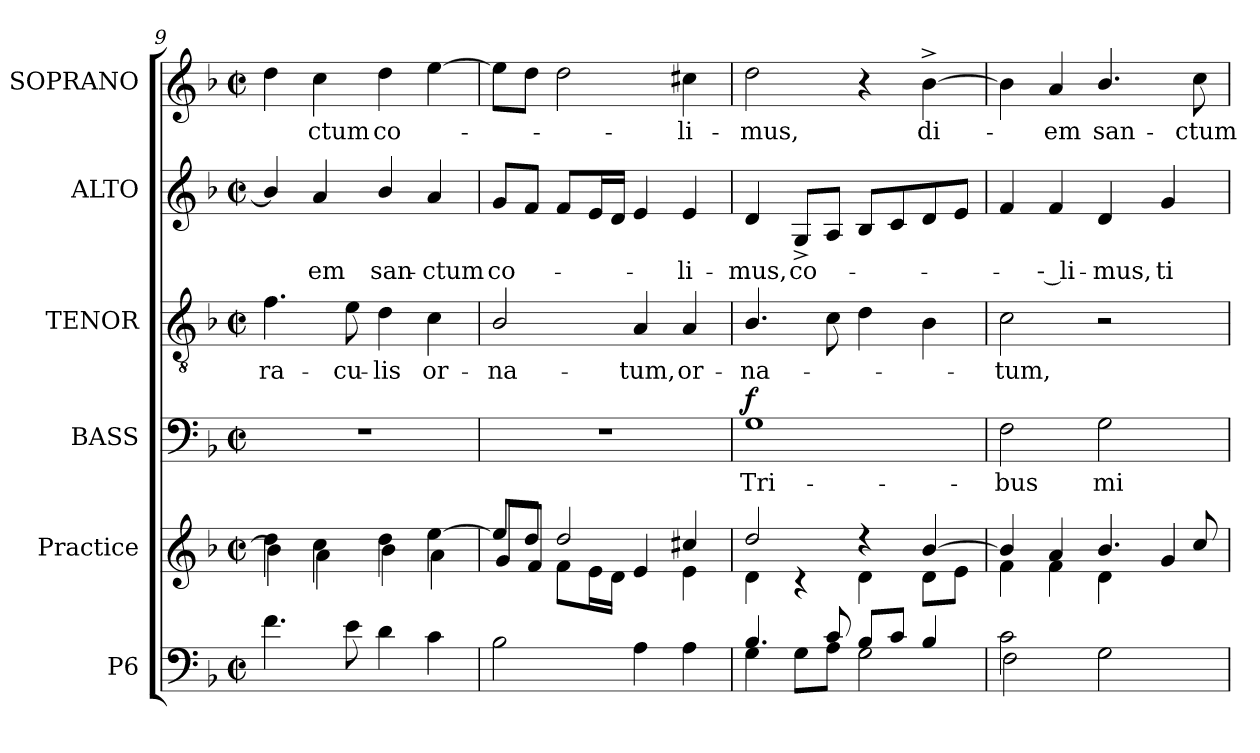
**kern	**kern	**kern	**text	**dynam	**kern	**text	**kern	**text	**kern	**text
*part6	*part5	*part4	*part4	*part4	*part3	*part3	*part2	*part2	*part1	*part1
*staff6	*staff5	*staff4	*staff4	*staff4	*staff3	*staff3	*staff2	*staff2	*staff1	*staff1
*I"P6	*I"Practice	*I"BASS	*	*	*I"TENOR	*	*I"ALTO	*	*I"SOPRANO	*
*	*	*I'B.	*	*	*I'T.	*	*I'A.	*	*I'S.	*
!!LO:PB:g=z
*clefF4	*clefG2	*clefF4	*	*	*clefGv2	*	*clefG2	*	*clefG2	*
*	*	*	*	*	*ITrd7c12	*	*	*	*	*
*k[b-]	*k[b-]	*k[b-]	*	*	*k[b-]	*	*k[b-]	*	*k[b-]	*
*F:	*F:	*F:	*	*	*F:	*	*F:	*	*F:	*
*M2/2	*M2/2	*M2/2	*	*	*M2/2	*	*M2/2	*	*M2/2	*
*met(c|)	*met(c|)	*met(c|)	*	*	*met(c|)	*	*met(c|)	*	*met(c|)	*
=9	=9	=9	=9	=9	=9	=9	=9	=9	=9	=9
*	*^	*	*	*	*	*	*	*	*	*
!	!	!	!	!	!	!	!LO:LY:b:color=#000000	!	!	!	!
!	!	!	!	!	!	!	!	!	!	!	!LO:LY:b:color=#000000
4.fi\	4ddi\	4b-i\]	1r	.	.	4.Fi\	-ra-	4b-i/]	.	4ddi\	--
!	!	!	!	!	!	!	!	!	!LO:LY:b:color=#000000	!	!
!	!	!	!	!	!	!	!	!	!	!	!LO:LY:b:color=#000000
.	4cci\	4ai\	.	.	.	.	.	4ai/	-em	4cci\	ctum
!	!	!	!	!	!	!	!LO:LY:b:color=#000000	!	!	!	!
8ei\	.	.	.	.	.	8Ei\	-cu-	.	.	.	.
!	!	!	!	!	!	!	!LO:LY:b:color=#000000	!	!	!	!
!	!	!	!	!	!	!	!	!	!LO:LY:b:color=#000000	!	!
!	!	!	!	!	!	!	!	!	!	!	!LO:LY:b:color=#000000
4di\	4ddi\	4b-i\	.	.	.	4Di\	-lis	4b-i/	san-	4ddi\	co-
!	!	!	!	!	!	!	!LO:LY:b:color=#000000	!	!	!	!
!	!	!	!	!	!	!	!	!	!LO:LY:b:color=#000000	!	!
4ci\	[4eei\	4ai\	.	.	.	4Ci\	or-	4ai/	-ctum	[4eei\	.
=10	=10	=10	=10	=10	=10	=10	=10	=10	=10	=10	=10
!	!	!	!	!	!	!	!LO:LY:b:color=#000000	!	!	!	!
!	!	!	!	!	!	!	!	!	!LO:LY:b:color=#000000	!	!
2B-i\	8eei/L]	8gi/L	1r	.	.	2BB-i/	-na-	8gi/L	co-	8eei\L]	.
.	8ddi/J	8fi/J	.	.	.	.	.	8fi/J	.	8ddi\J	.
.	2ddi/	8fi\L	.	.	.	.	.	8fi/L	.	2ddi\	.
.	.	16ei\L	.	.	.	.	.	16ei/L	.	.	.
.	.	16di\JJ	.	.	.	.	.	16di/JJ	.	.	.
!	!	!	!	!	!	!	!LO:LY:b:color=#000000	!	!	!	!
4Ai\	.	4ei/	.	.	.	4AAi/	-tum,	4ei/	.	.	.
!	!	!	!	!	!	!	!LO:LY:b:color=#000000	!	!	!	!
!	!	!	!	!	!	!	!	!	!LO:LY:b:color=#000000	!	!
!	!	!	!	!	!	!	!	!	!	!	!LO:LY:b:color=#000000
4Ai\	4cc#Xi/	4ei\	.	.	.	4AAi/	or-	4ei/	-li-	4cc#Xi\	-li-
=11	=11	=11	=11	=11	=11	=11	=11	=11	=11	=11	=11
*^	*	*	*	*	*	*	*	*	*	*	*
!	!	!	!	!	!LO:LY:b:color=#000000	!	!	!	!	!	!	!
!	!	!	!	!	!	!	!	!LO:LY:b:color=#000000	!	!	!	!
!	!	!	!	!	!	!	!	!	!	!LO:LY:b:color=#000000	!	!
!	!	!	!	!	!	!	!	!	!	!	!	!LO:LY:b:color=#000000
4.B-i/	4Gi\	2ddi/	4di\	1Gi	Tri-	f	4.BB-i/	-na-	4di/	-mus,	2ddi\	-mus,
!	!	!	!	!	!	!	!	!	!	!LO:LY:b:color=#000000	!	!
.	8Gi\L	.	4r	.	.	.	.	.	8G^i/L	co-	.	.
8ci/	8Ai\J	.	.	.	.	.	8Ci\	.	8Ai/J	.	.	.
8B-i/L	2Gi\	4r	4di\	.	.	.	4Di\	.	8B-i/L	.	4r	.
8ci/J	.	.	.	.	.	.	.	.	8ci/	.	.	.
!	!	!	!	!	!	!	!	!	!	!	!	!LO:LY:b:color=#000000
4B-i/	.	[4b-i/	8di\L	.	.	.	4BB-i\	.	8di/	.	[4b-^i\	di-
.	.	.	8ei\J	.	.	.	.	.	8ei/J	.	.	.
=12	=12	=12	=12	=12	=12	=12	=12	=12	=12	=12	=12	=12
!	!	!	!	!	!LO:LY:b:color=#000000	!	!	!	!	!	!	!
!	!	!	!	!	!	!	!	!LO:LY:b:color=#000000	!	!	!	!
2ci\	2Fi\	4b-i/]	4fi\	2Fi\	-bus	.	2Ci\	-tum,	4fi/	.	4b-i\]	.
!	!	!	!	!	!	!	!	!	!	!LO:LY:b:color=#000000	!	!
!	!	!	!	!	!	!	!	!	!	!	!	!LO:LY:b:color=#000000
.	.	4ai/	4fi\	.	.	.	.	.	4fi/	-- li-	4ai/	-em
!	!	!	!	!	!LO:LY:b:color=#000000	!	!	!	!	!	!	!
!	!	!	!	!	!	!	!	!	!	!LO:LY:b:color=#000000	!	!
!	!	!	!	!	!	!	!	!	!	!	!	!LO:LY:b:color=#000000
2ryy	2Gi\	4.b-i/	4di\	2Gi\	mi-	.	2r	.	4di/	-mus,	4.b-i/	san-
!	!	!	!	!	!	!	!	!	!	!LO:LY:b:color=#000000	!	!
.	.	.	4gi/	.	.	.	.	.	4gi/	ti-	.	.
!	!	!	!	!	!	!	!	!	!	!	!	!LO:LY:b:color=#000000
.	.	8cci/	.	.	.	.	.	.	.	.	8cci\	-ctum
*v	*v	*	*	*	*	*	*	*	*	*	*	*
*	*v	*v	*	*	*	*	*	*	*	*	*
=	=	=	=	=	=	=	=	=	=	=
*-	*-	*-	*-	*-	*-	*-	*-	*-	*-	*-
